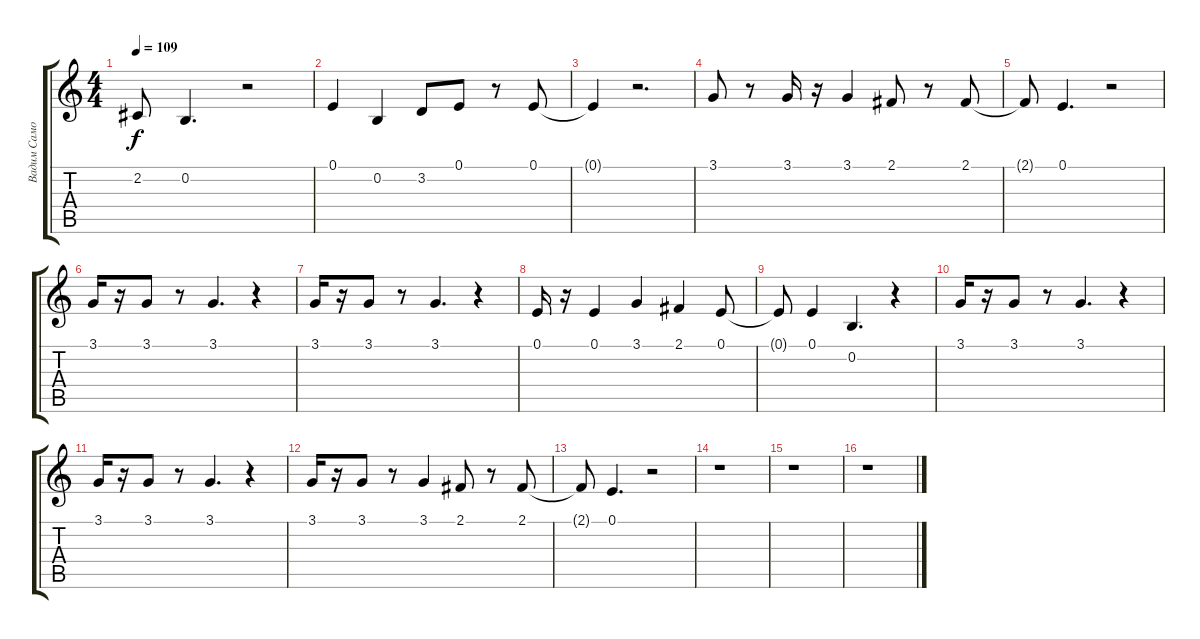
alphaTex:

\track ("Вадим Самойлов (вокал)" "Вадим Само") {instrument vibraphone}
\staff {score tabs}
\tuning (E4 B3 G3 D3 A2 E2) {hide}
\ts (4 4)
\tempo 109
\clef g2
\ks c
2.2{t}.8{dy f} 0.2.4{d} r.2 |
0.1.4 0.2.4 3.2.8 0.1.8 r.8 0.1.8 |
0.1{t}.4 r.2{d} |
3.1.8 r.8 3.1.16 r.16 3.1.4 2.1.8 r.8 2.1.8 |
2.1{t}.8 0.1.4{d} r.2 |
3.1.16 r.16 3.1.8 r.8 3.1.4{d} r.4 |
3.1.16 r.16 3.1.8 r.8 3.1.4{d} r.4 |
0.1.16 r.16 0.1.4 3.1.4 2.1.4 0.1.8 |
0.1{t}.8 0.1.4 0.2.4{d} r.4 |
3.1.16 r.16 3.1.8 r.8 3.1.4{d} r.4 |
3.1.16 r.16 3.1.8 r.8 3.1.4{d} r.4 |
3.1.16 r.16 3.1.8 r.8 3.1.4 2.1.8 r.8 2.1.8 |
2.1{t}.8 0.1.4{d} r.2 |
r.1 |
r.1 |
r.1
